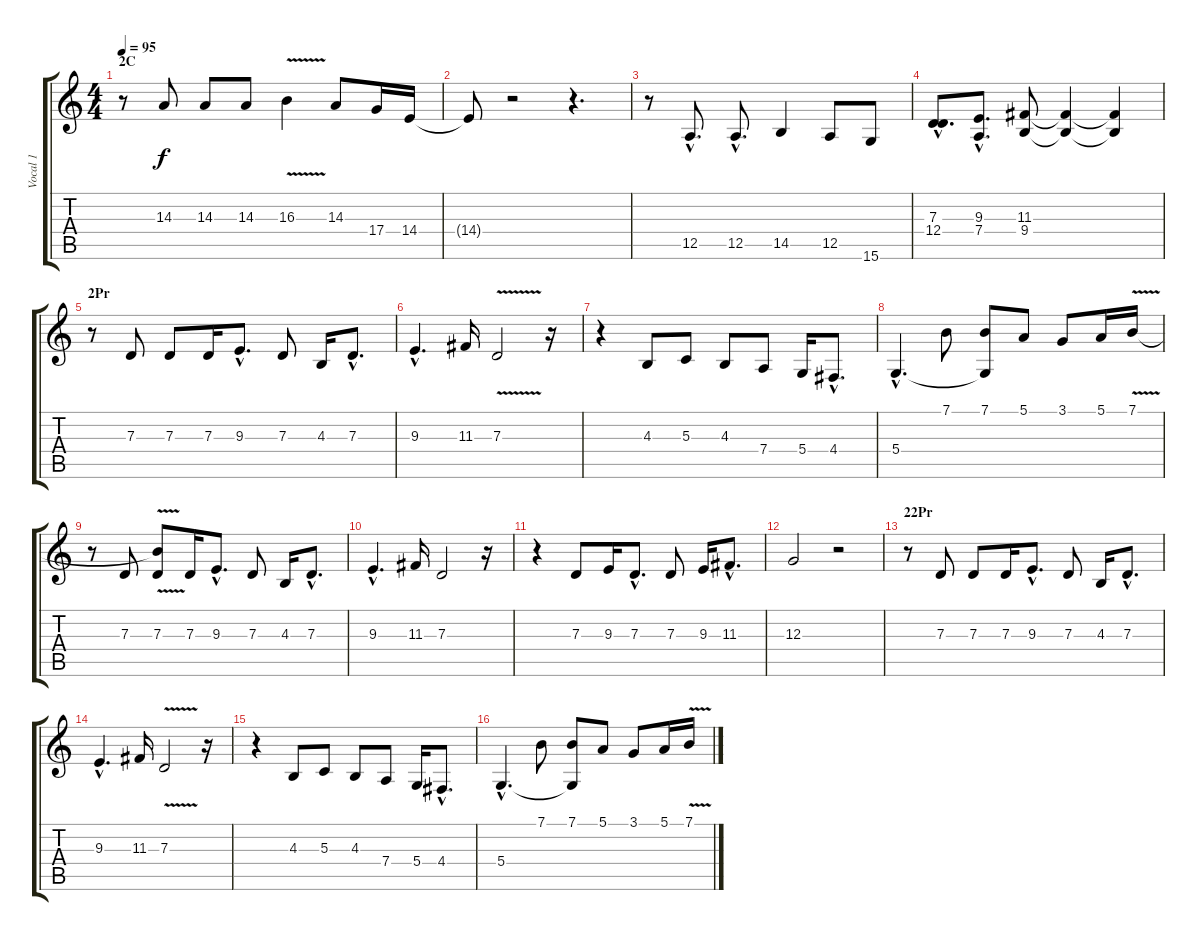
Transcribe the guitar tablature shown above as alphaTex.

\track ("Vocal 1" "Vocal 1") {instrument synthbrass1}
\staff {score tabs}
\tuning (E4 B3 G3 D3 A2 E2) {hide}
\ts (4 4)
\section ("" "2C")
\tempo 95
\clef g2
\ks c
r.8{dy f} 14.3.8 14.3.8 14.3.8 16.3{v}.4 14.3.8 17.4.16 14.4.16 |
14.4{t}.8 r.2 r.4{d} |
r.8 12.5{hac}.8{d} 12.5{hac}.8{d} 14.5.4 12.5.8 15.6.8 |
(7.3{hac} 12.4{hac}).8{d} (9.3{hac} 7.4{hac}).8{d} (11.3 9.4).8 (11.3{t} 9.4{t}).4 (11.3{t} 9.4{t}).4 |
\section ("" "2Pr")
r.8 7.3.8 7.3.8 7.3.16 9.3{hac}.8{d} 7.3.8 4.3.16 7.3{hac}.8{d} |
9.3{hac}.4{d} 11.3.16 7.3{v}.2 r.16 |
r.4 4.3.8 5.3.8 4.3.8 7.4.8 5.4.16 4.4{hac}.8{d} |
5.4{hac}.4{d} 7.1.8 (7.1 5.4{t}).8 5.1.8 3.1.8 5.1.16 7.1{v}.16 |
r.8 7.3.8 (7.1{t} 7.3).8 7.3.16 9.3{hac}.8{d} 7.3.8 4.3.16 7.3{hac}.8{d} |
9.3{hac}.4{d} 11.3.16 7.3.2 r.16 |
r.4 7.3.8 9.3.16 7.3{hac}.8{d} 7.3.8 9.3.16 11.3{hac}.8{d} |
12.3.2 r.2 |
\section ("" "22Pr")
r.8 7.3.8 7.3.8 7.3.16 9.3{hac}.8{d} 7.3.8 4.3.16 7.3{hac}.8{d} |
9.3{hac}.4{d} 11.3.16 7.3{v}.2 r.16 |
r.4 4.3.8 5.3.8 4.3.8 7.4.8 5.4.16 4.4{hac}.8{d} |
5.4{hac}.4{d} 7.1.8 (7.1 5.4{t}).8 5.1.8 3.1.8 5.1.16 7.1{v}.16
